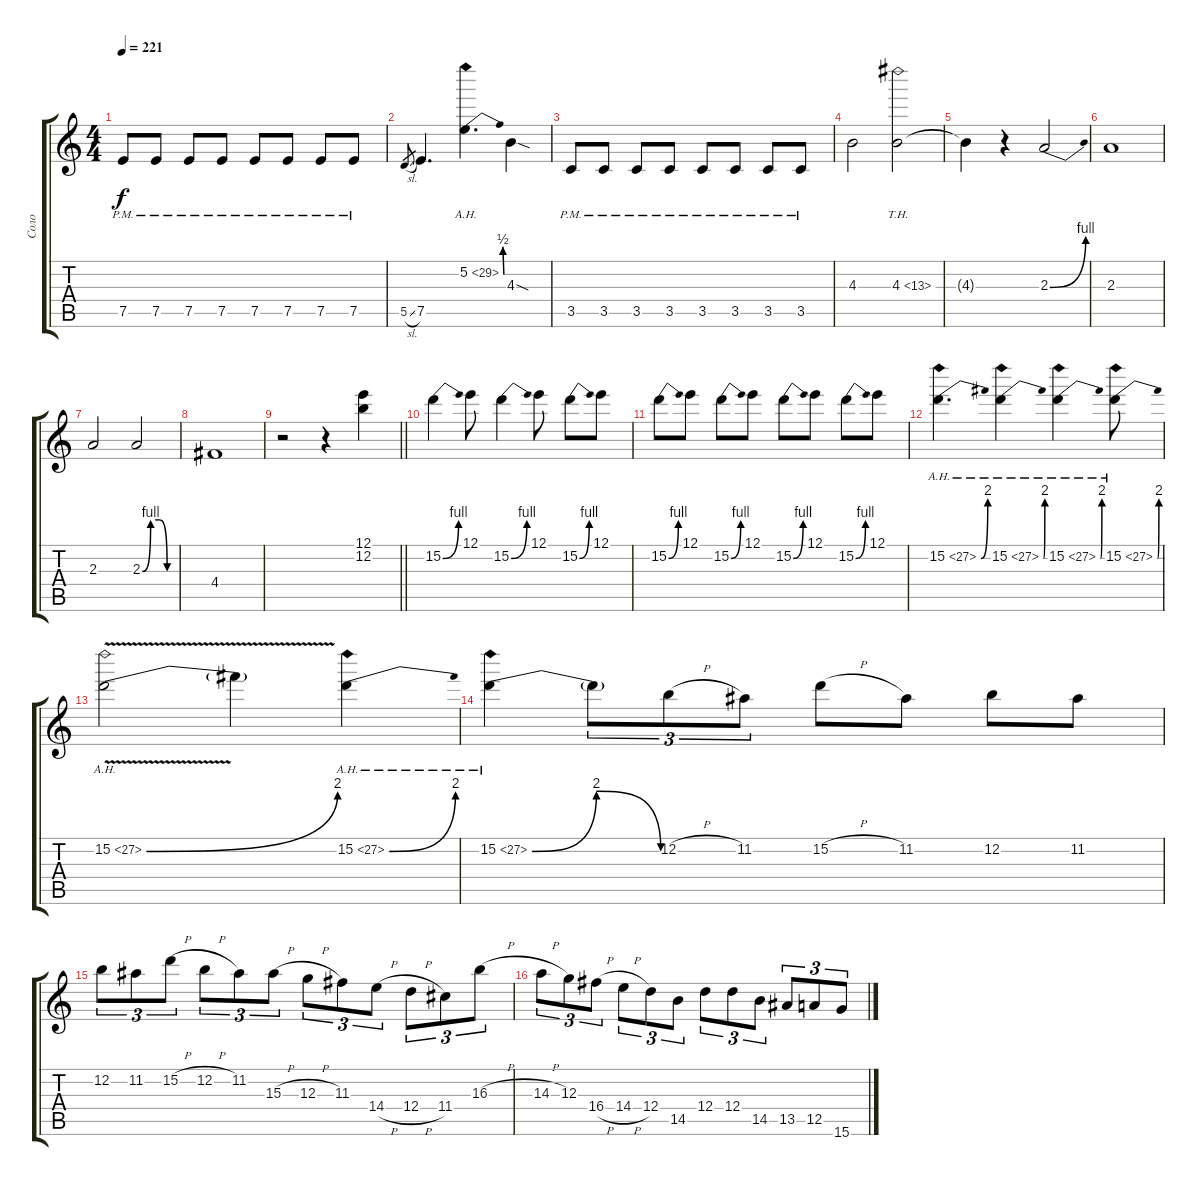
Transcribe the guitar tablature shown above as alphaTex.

\track ("Соло" "Соло") {instrument distortionguitar}
\staff {score tabs}
\tuning (E4 B3 G3 D3 A2 E2) {hide}
\ts (4 4)
\tempo 221
\clef g2
\ks c
7.5{pm}.8{dy f} 7.5{pm}.8 7.5{pm}.8 7.5{pm}.8 7.5{pm}.8 7.5{pm}.8 7.5{pm}.8 7.5{pm}.8 |
5.5{sl}.8{gr} 7.5.4{d} 5.2{be (bend 0 0 60 2) ah 24}.4{d} 4.3{sod}.4 |
3.5{pm}.8 3.5{pm}.8 3.5{pm}.8 3.5{pm}.8 3.5{pm}.8 3.5{pm}.8 3.5{pm}.8 3.5{pm}.8 |
4.3.2 4.3{th 9}.2 |
4.3{t}.4 r.4 2.3{be (bend 0 0 60 4)}.2 |
2.3.1 |
2.3.2 2.3{be (custom 0 0 15 4 30 4 45 0 60 0)}.2 |
4.4.1 |
\barLineRight lightlight
r.2 r.4 (12.1 12.2).4 |
15.2{be (bend 0 0 60 4)}.4 12.1.8 15.2{be (bend 0 0 60 4)}.4 12.1.8 15.2{be (bend 0 0 60 4)}.8 12.1.8 |
15.2{be (bend 0 0 60 4)}.8 12.1.8 15.2{be (bend 0 0 60 4)}.8 12.1.8 15.2{be (bend 0 0 60 4)}.8 12.1.8 15.2{be (bend 0 0 60 4)}.8 12.1.8 |
15.2{be (bend 0 0 60 8) ah 12}.4{d} 15.2{be (bend 0 0 60 8) ah 12}.4 15.2{be (bend 0 0 60 8) ah 12}.4 15.2{be (bend 0 0 60 8) ah 12}.8 |
15.2{be (bend 0 0 60 8) ah 12 v}.2 15.2{t}.4 15.2{be (bend 0 0 60 8) ah 12}.4 |
15.2{be (bendrelease 0 0 20 8 35 8 60 0) ah 12}.4 15.2{t}.8{tu (3 2)} 12.2{h}.8{tu (3 2)} 11.2.8{tu (3 2)} 15.2{h}.8 11.2.8 12.2.8 11.2.8 |
12.2.8{tu (3 2)} 11.2.8{tu (3 2)} 15.2{h}.8{tu (3 2)} 12.2{h}.8{tu (3 2)} 11.2.8{tu (3 2)} 15.3{h}.8{tu (3 2)} 12.3{h}.8{tu (3 2)} 11.3.8{tu (3 2)} 14.4{h}.8{tu (3 2)} 12.4{h}.8{tu (3 2)} 11.4.8{tu (3 2)} 16.3{h}.8{tu (3 2)} |
14.3{h}.8{tu (3 2)} 12.3.8{tu (3 2)} 16.4{h}.8{tu (3 2)} 14.4{h}.8{tu (3 2)} 12.4.8{tu (3 2)} 14.5.8{tu (3 2)} 12.4.8{tu (3 2)} 12.4.8{tu (3 2)} 14.5.8{tu (3 2)} 13.5.8{tu (3 2)} 12.5.8{tu (3 2)} 15.6.8{tu (3 2)}
